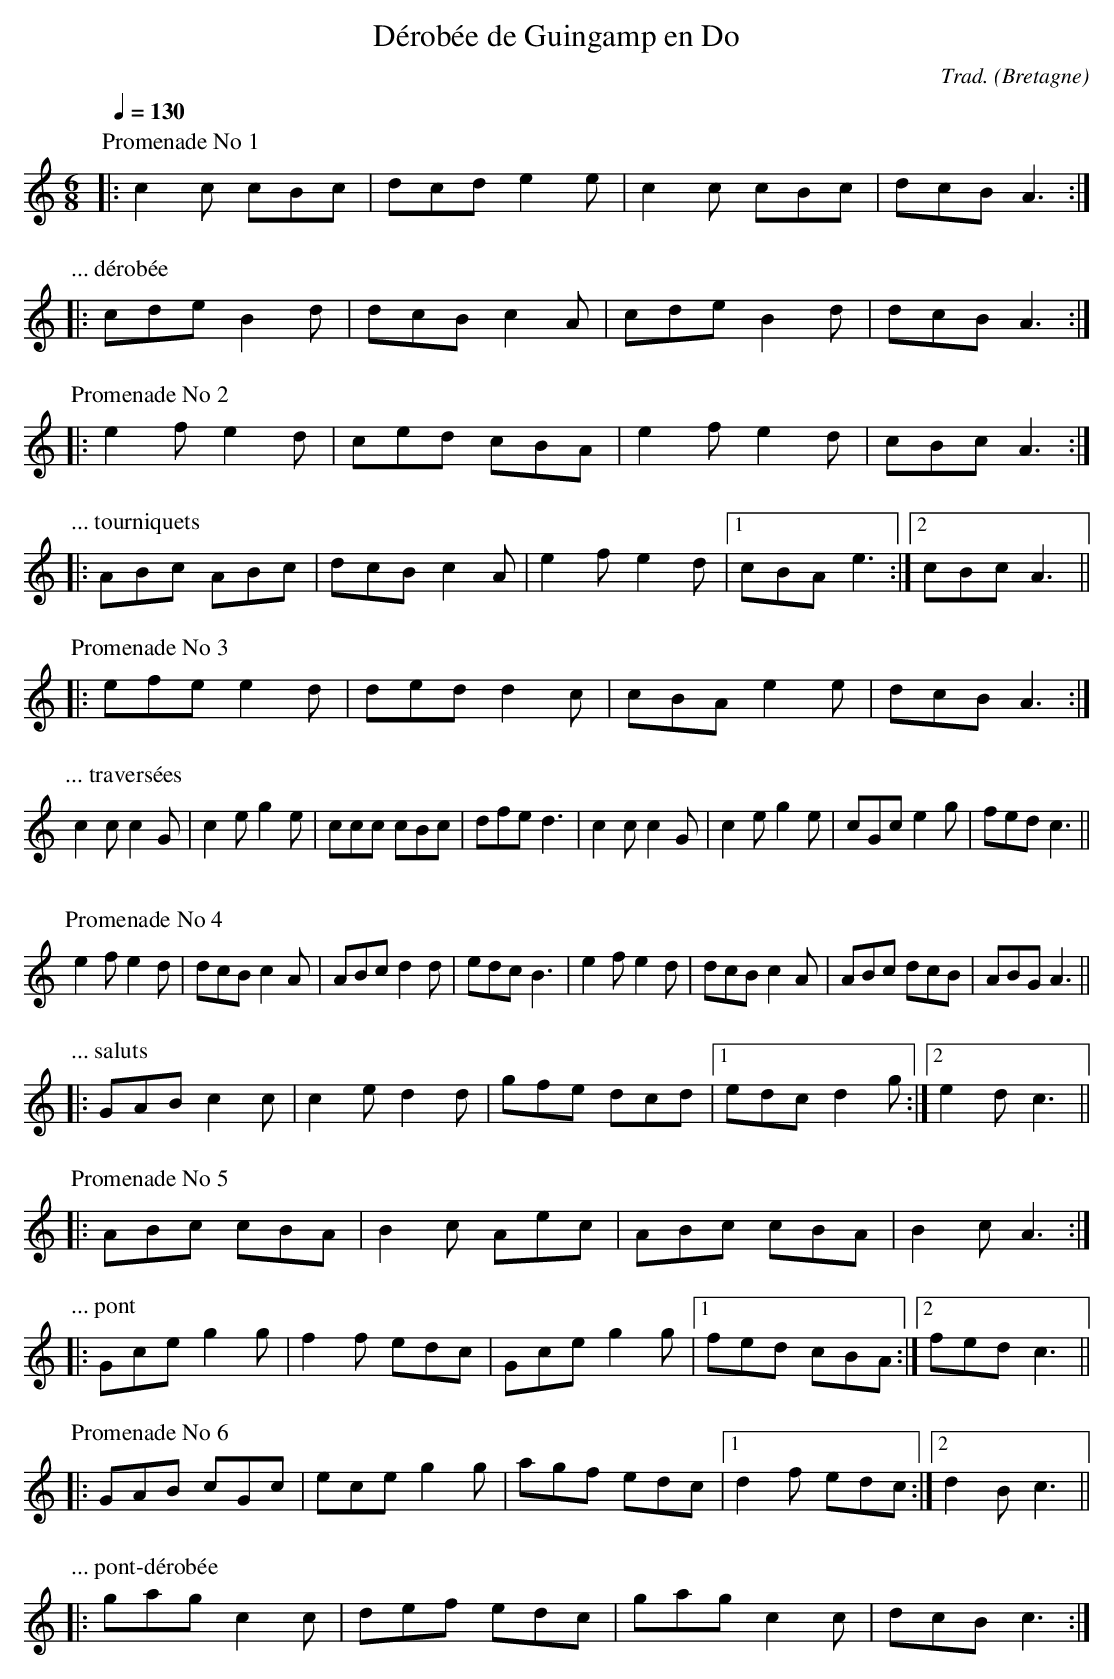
X:1
T:Dérobée de Guingamp en Do
C:Trad.
O:Bretagne
L:1/8
Q:1/4=130
M:6/8
K:C
P:Promenade No 1
K:C
|: c2c cBc | dcd e2e | c2c cBc | dcB A3 :|
%%vskip 1
P:... dérobée
|: cde B2d | dcB c2A | cde B2d | dcB A3 :|
%%vskip 1
P:Promenade No 2
|: e2f e2d | ced cBA | e2f e2d | cBc A3 :|
%%vskip 1
P:... tourniquets
|: ABc ABc | dcB c2A | e2f e2d |1 cBA e3 :|2 cBc A3 ||
%%vskip 1
P:Promenade No 3
|: efe e2d | ded d2c | cBA e2e | dcB A3 :|
%%vskip 1
P:... traversées
c2c c2G | c2e g2e | ccc cBc | dfe d3 |\
c2c c2G | c2e g2e | cGc e2g | fed c3 ||
%%newpage
P:Promenade No 4
e2f e2d | dcB c2A | ABc d2d | edc B3 |\
e2f e2d | dcB c2A | ABc dcB | ABG A3 ||
%%vskip 1
P:... saluts
|: GAB c2c | c2e d2d | gfe dcd |1 edc d2g :|2 e2d c3 ||
%%vskip 1
P:Promenade No 5
|: ABc cBA | B2c Aec | ABc cBA | B2c A3 :|
%%vskip 1
P:... pont
|: Gce g2g | f2f edc | Gce g2g |1 fed cBA :|2 fed c3 ||
%%vskip 1
P:Promenade No 6
|: GAB cGc | ece g2g | agf edc |1 d2f edc :|2 d2B c3 ||
%%vskip 1
P:... pont-dérobée
|: gag c2c | def edc | gag c2c | dcB c3 :|
